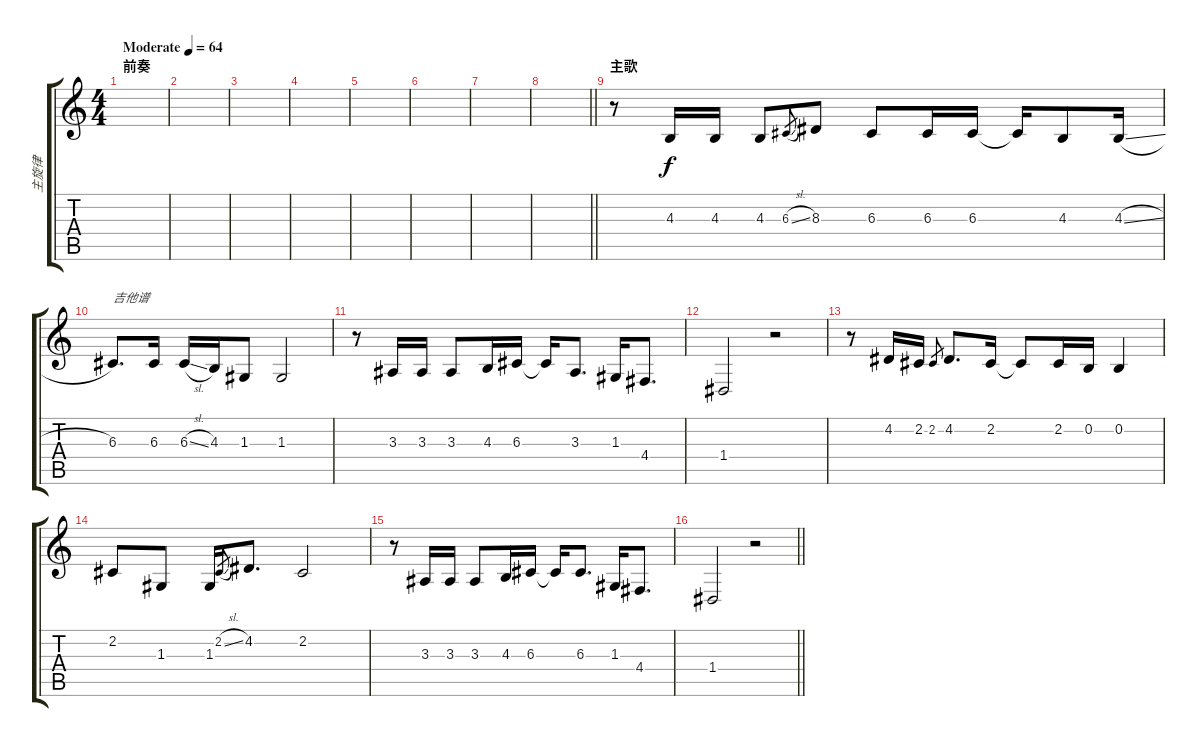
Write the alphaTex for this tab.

\track ("主旋律" "主旋律") {instrument voiceoohs}
\staff {score tabs}
\tuning (E4 B3 G3 D3 A2 E2) {hide}
\ts (4 4)
\section ("" "前奏")
\tempo (64 "Moderate")
\clef g2
\ks c
|
|
|
|
|
|
|
\barLineRight lightlight
|
\section ("" "主歌")
r.8 4.3.16 4.3.16 4.3.8 6.3{sl}.8{gr} 8.3.8 6.3.8 6.3.16 6.3.16 6.3{t}.16 4.3.8 4.3{sl}.16 |
6.3.8{d txt "吉他谱"} 6.3.16 6.3{sl}.16 4.3.16 1.3.8 1.3.2 |
r.8 3.3.16 3.3.16 3.3.8 4.3.16 6.3.16 6.3{t}.16 3.3.8{d} 1.3.16 4.4.8{d} |
1.4.2 r.2 |
r.8 4.2.16 2.2.16 2.2.8{gr} 4.2.8{d} 2.2.16 2.2{t}.8 2.2.16 0.2.16 0.2.4 |
2.2.8 1.3.8 1.3.16 2.2{sl}.8{gr} 4.2.8{d} 2.2.2 |
r.8 3.3.16 3.3.16 3.3.8 4.3.16 6.3.16 6.3{t}.16 6.3.8{d} 1.3.16 4.4.8{d} |
\barLineRight lightlight
1.4.2 r.2
